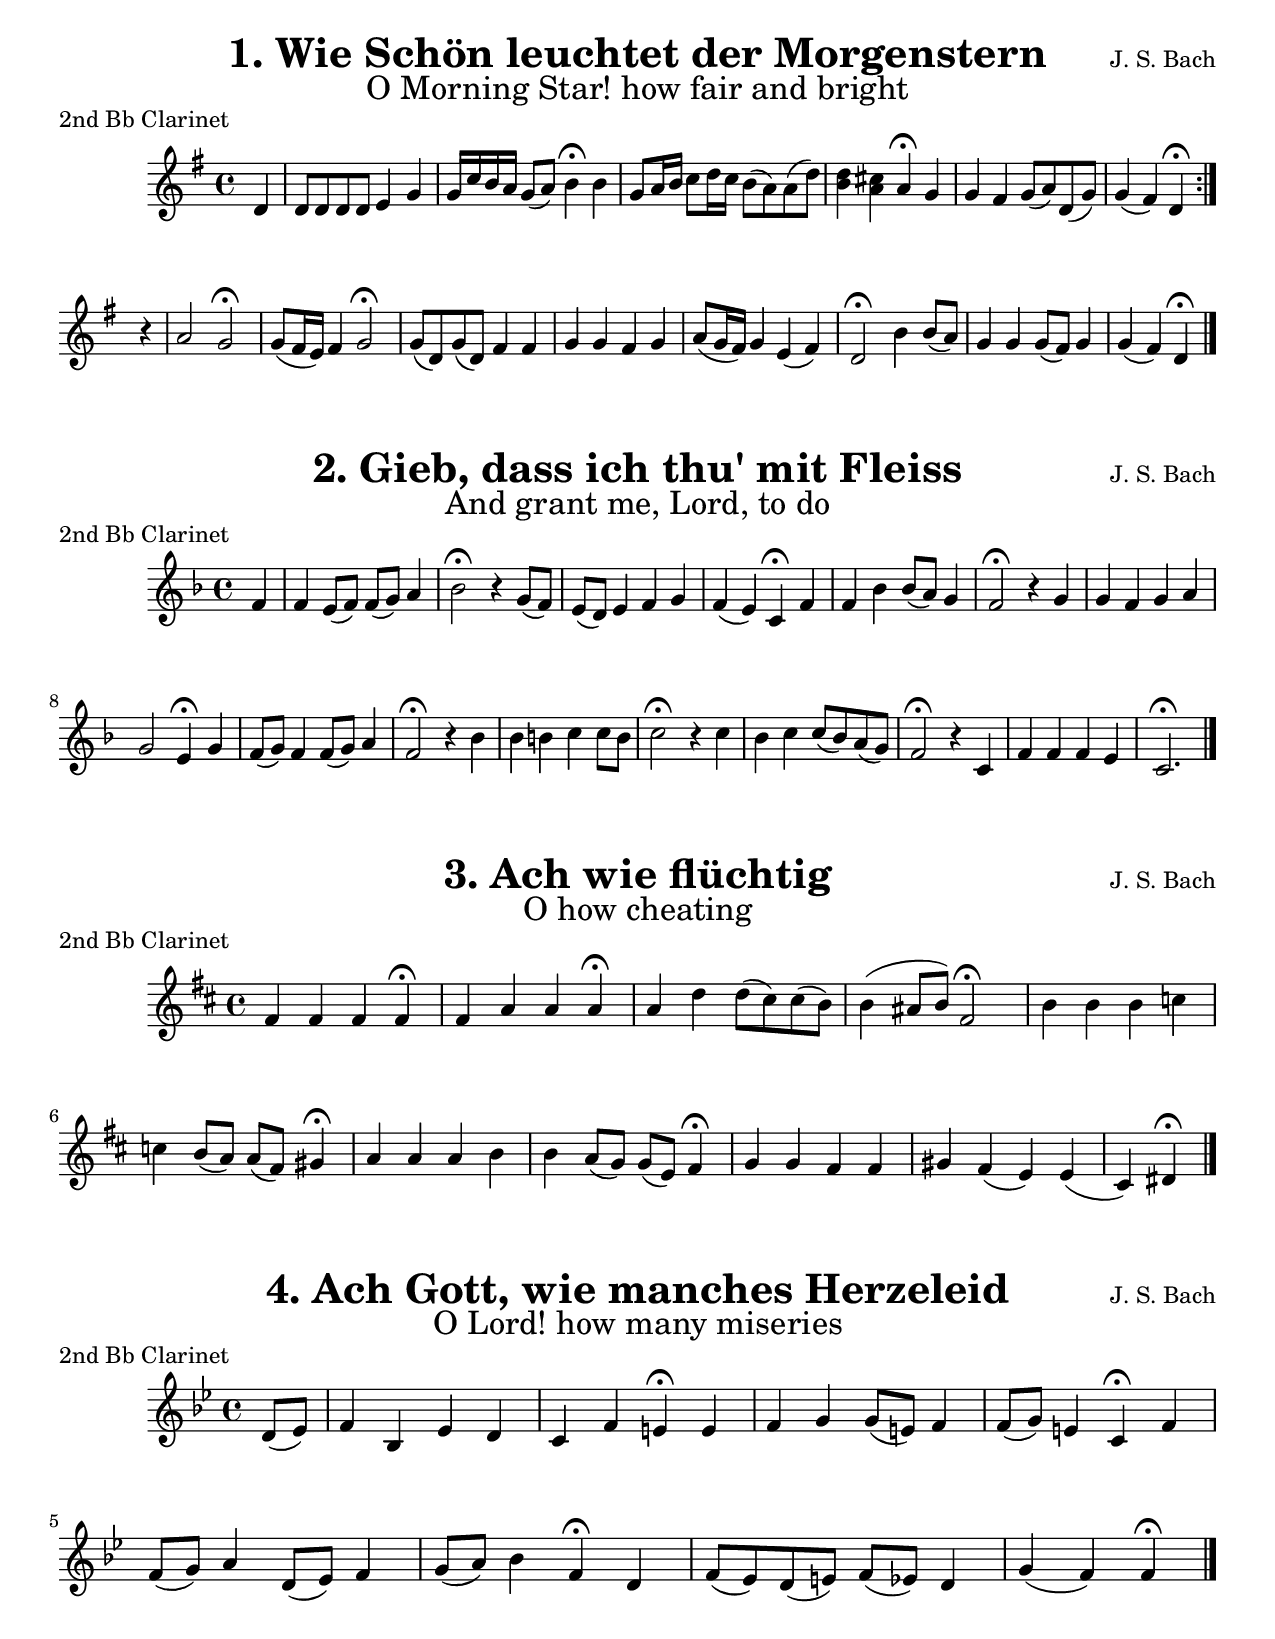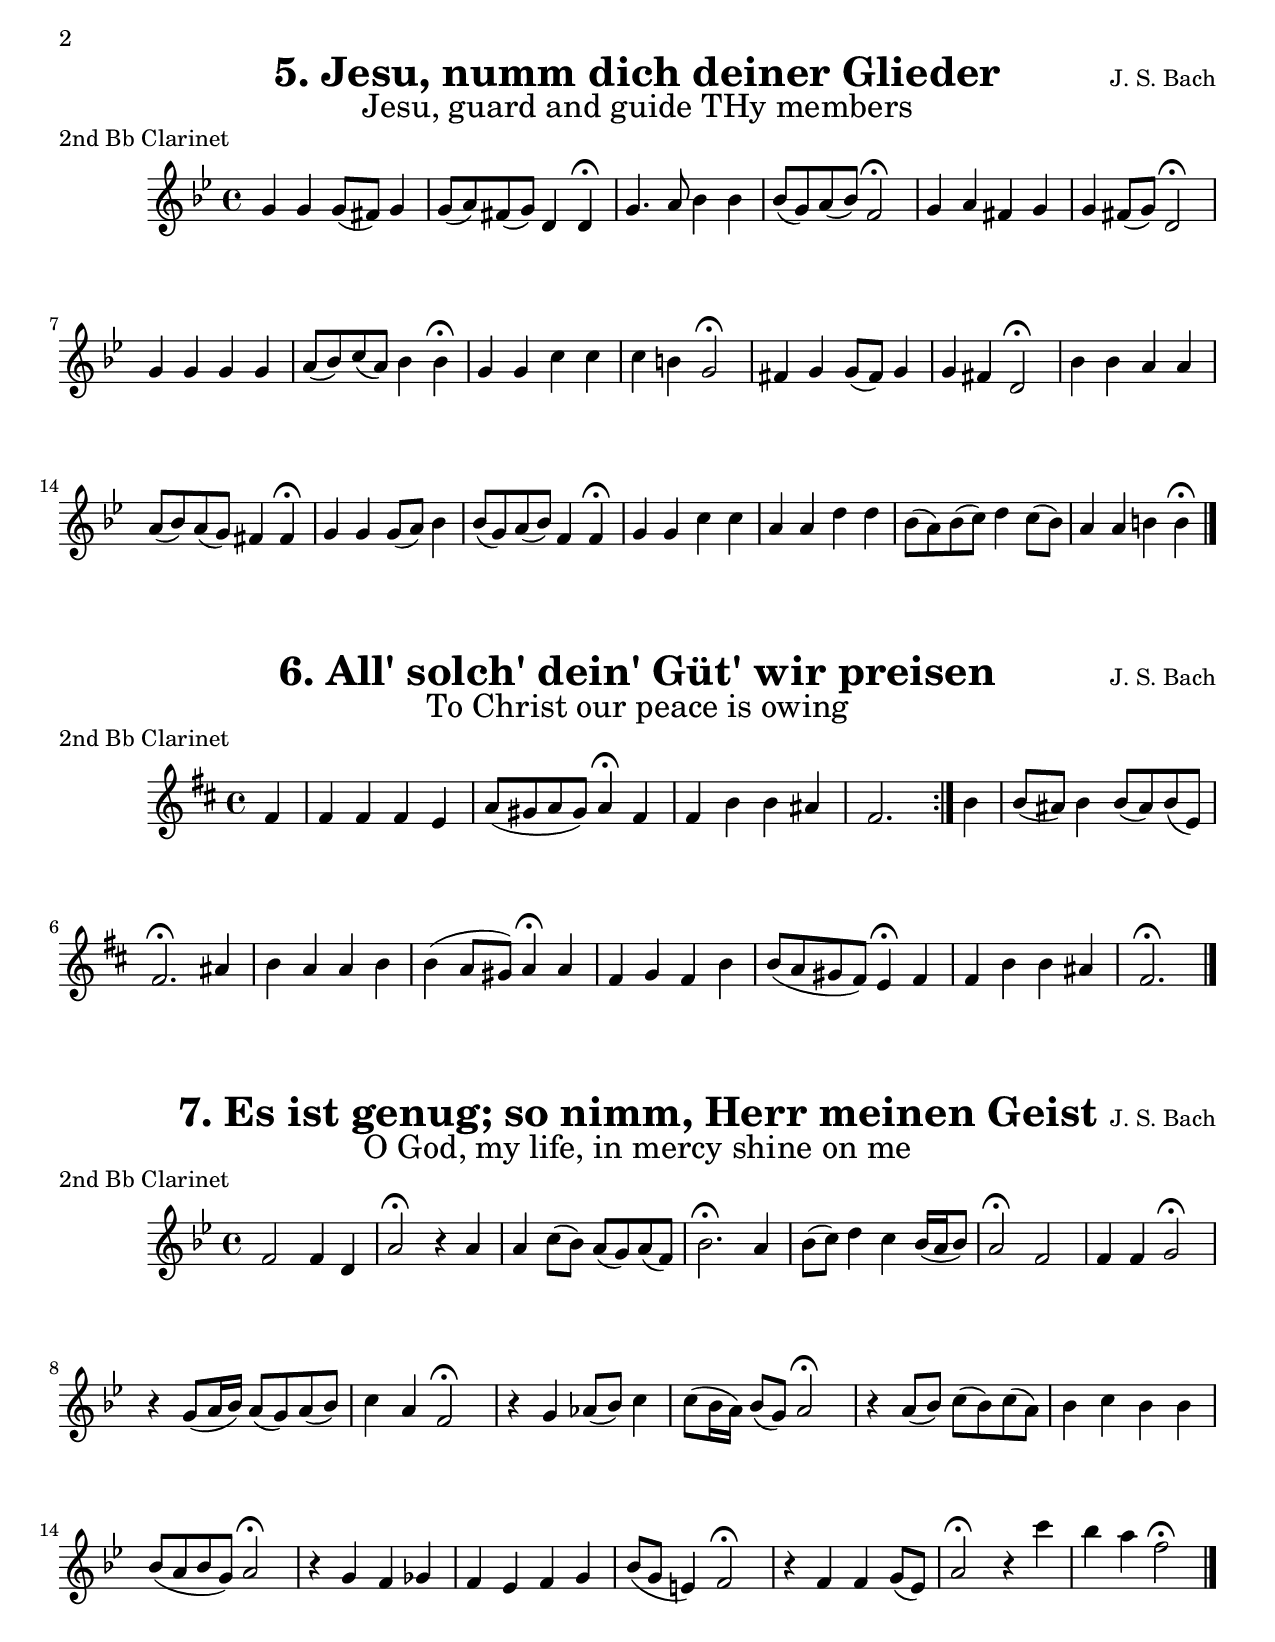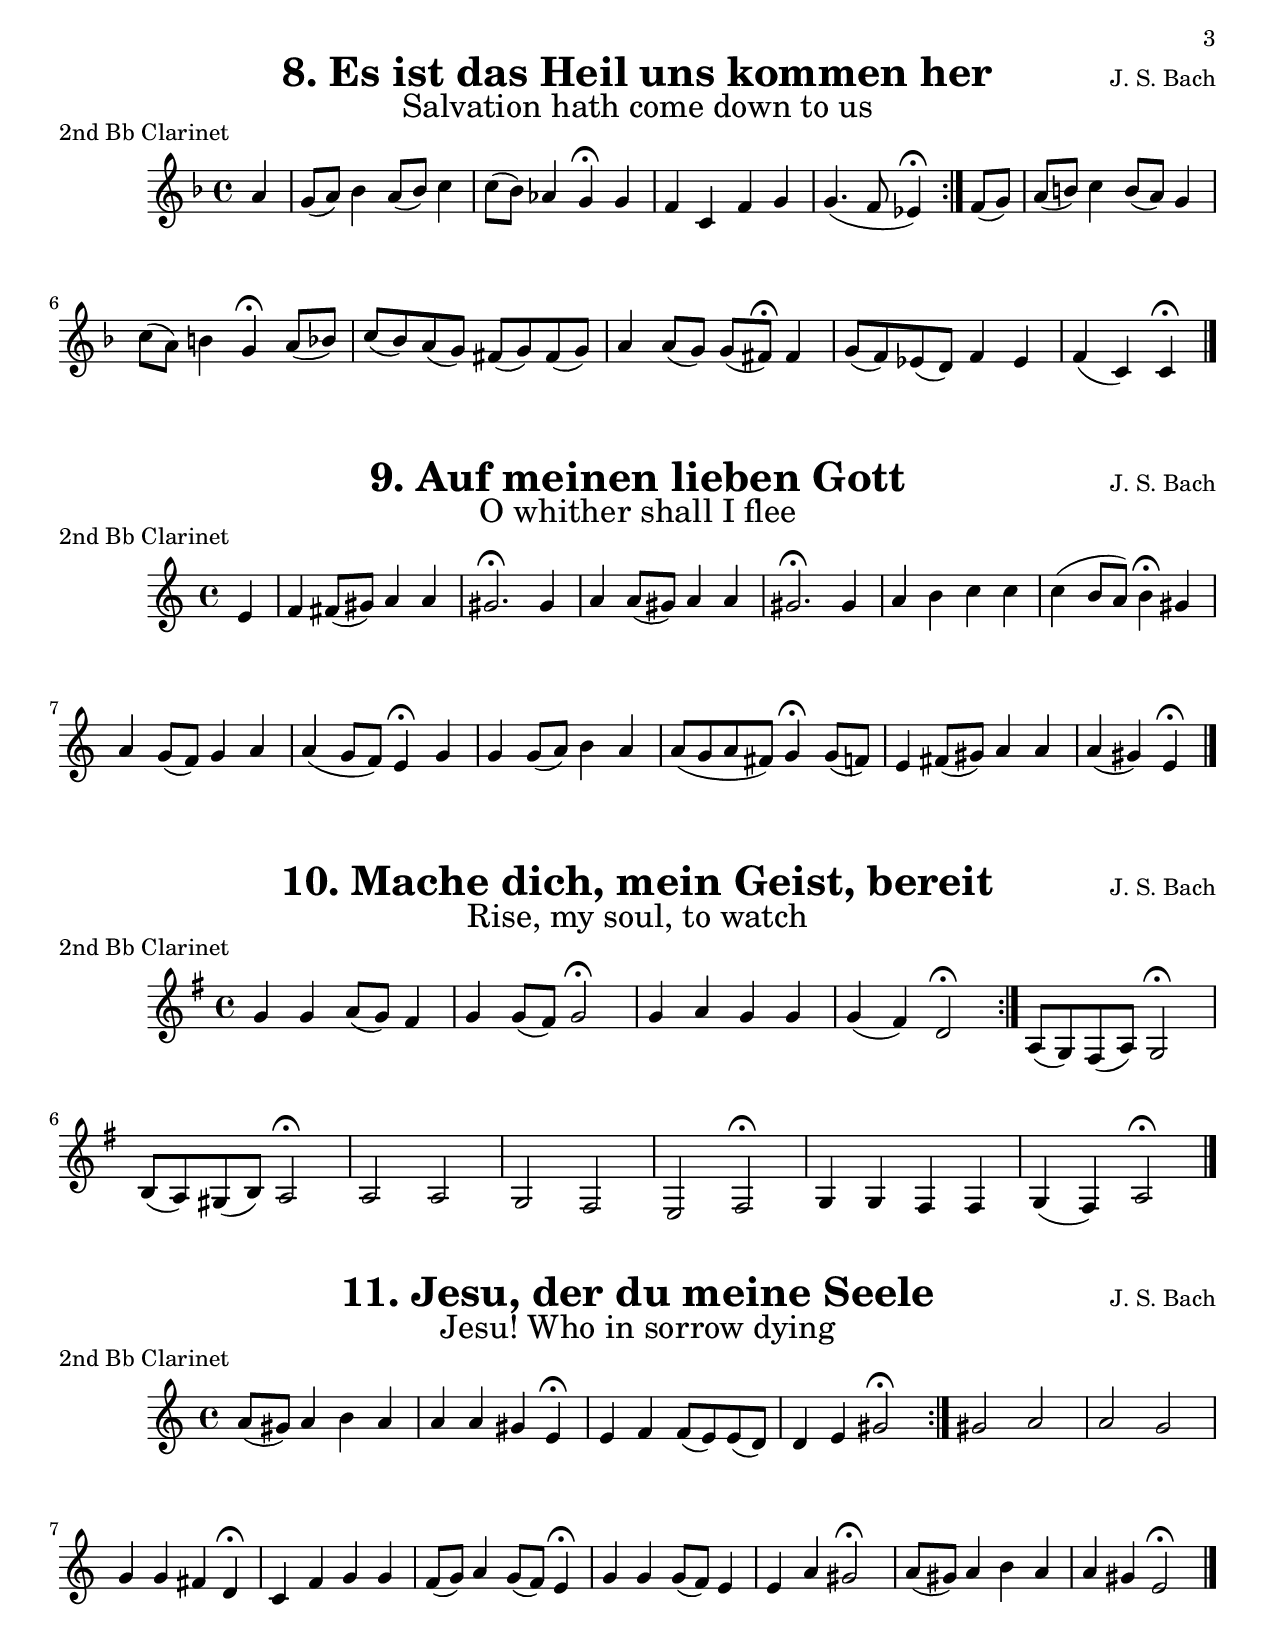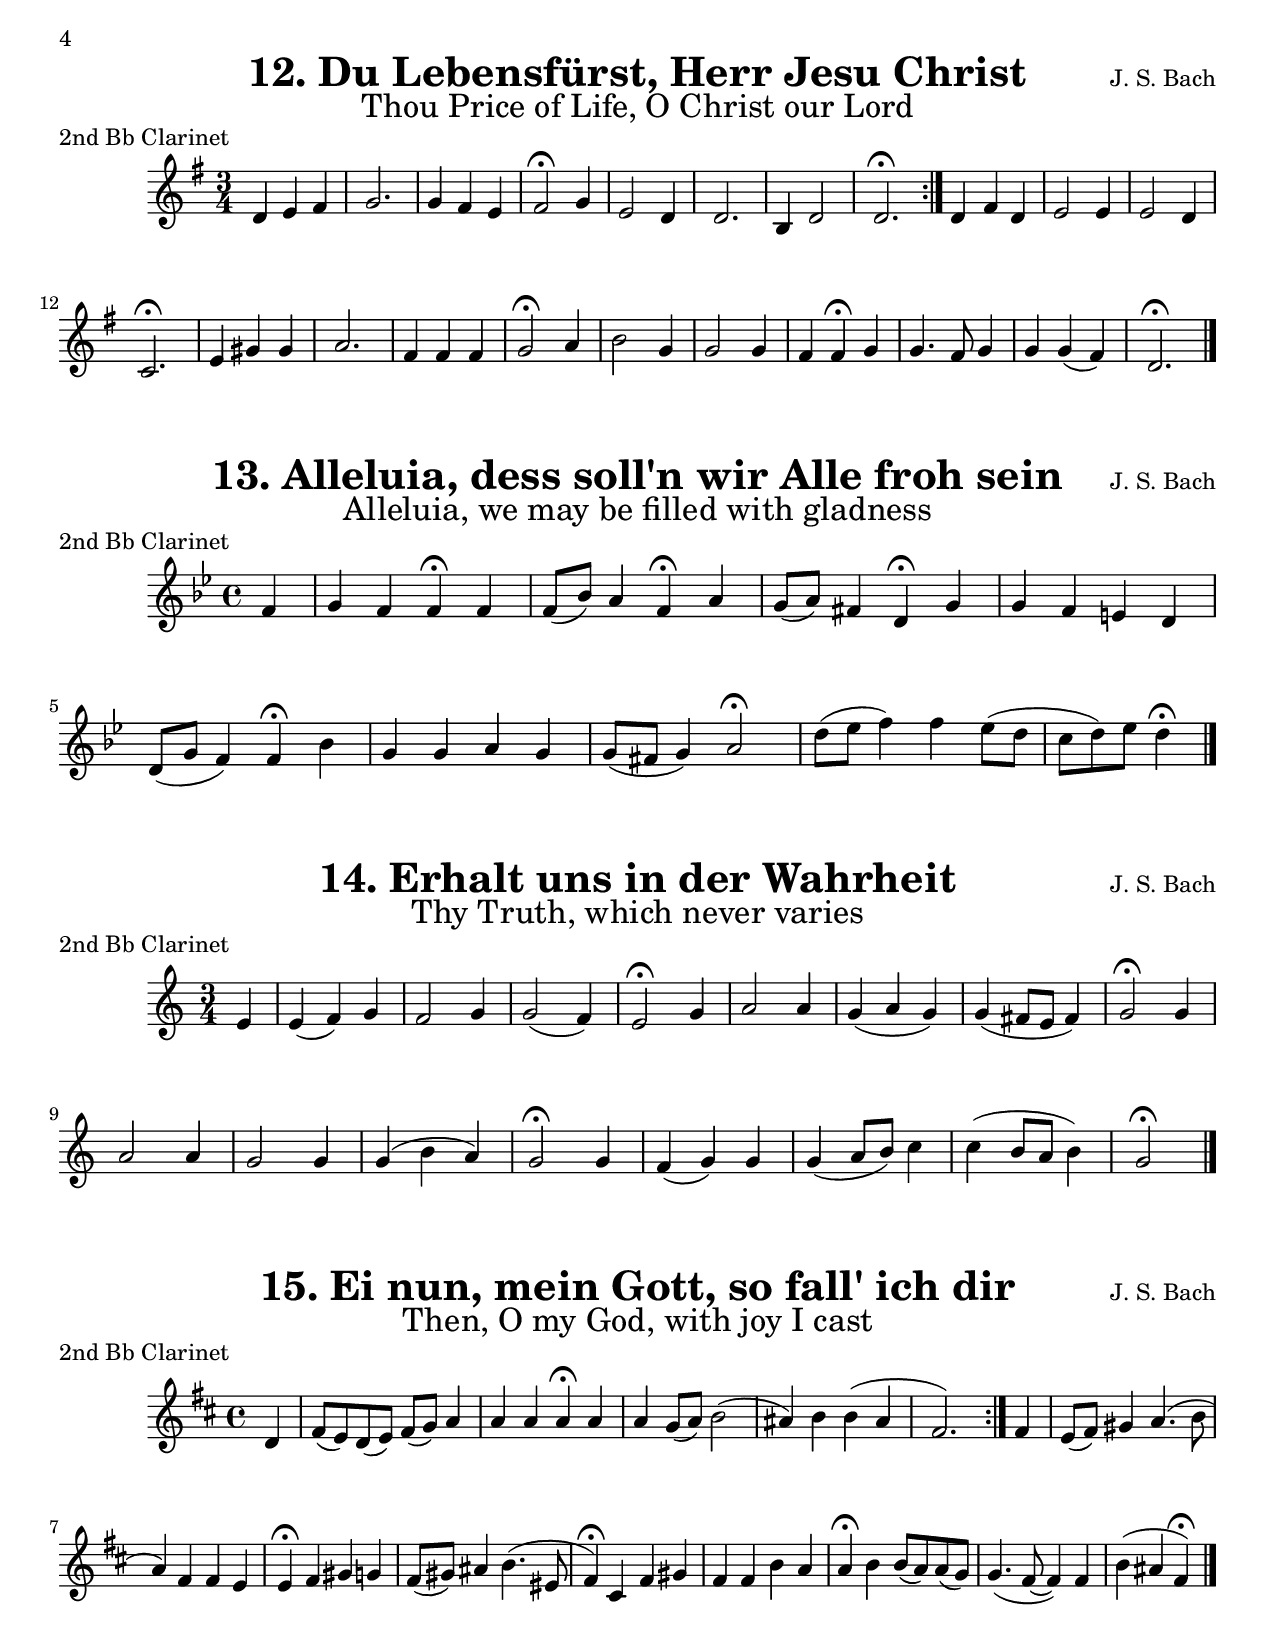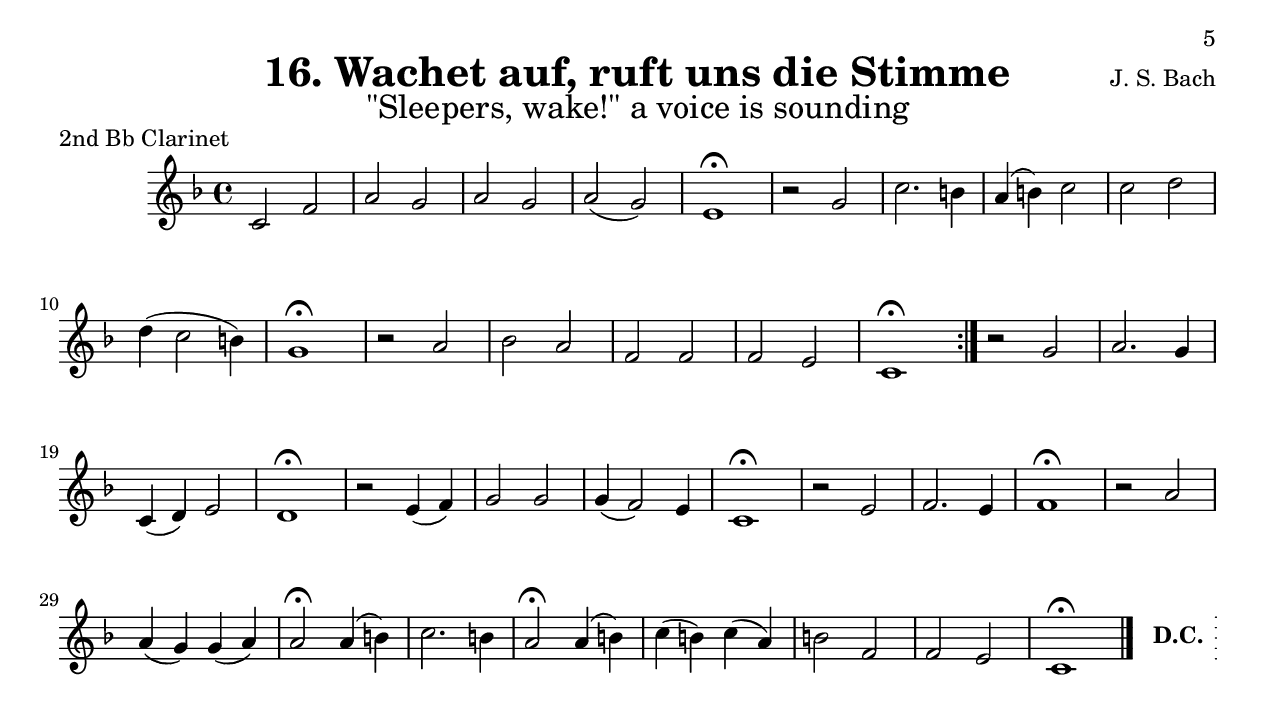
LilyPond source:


\version "2.16.0"
\include "english.ly"

\paper {
    #(set-paper-size "letter")
    ragged-last-bottom = ##t
}

common = {
    \set Score.markFormatter = #format-mark-box-letters
}

\header {
    piece = "2nd Bb Clarinet"
}

cresc = \markup { \italic "cresc." }
dim   = \markup { \italic "dim." }
rit   = \markup { \italic "rit." }
submf = \markup { \italic "subito mf" }

chorale_i = \relative c' {
    \key g \major \time 4/4
    \repeat volta 2 {
        \partial 4 d4 |
        d8 d d d e4 g4 |
        g16 c b a g8( a) b4\fermata b4 |
        g8 a16 b c8 d16 c b8( a) a( d) |
        <d b>4 <cs a>4 a\fermata g |
        g4 fs g8( a) d,( g) |
        g4( fs) d\fermata
    } r4 |
    a'2 g2\fermata |
    g8( fs16 e) fs4 g2\fermata |
    g8( d) g( d) fs4 fs |
    g4 g fs g |
    a8( g16 fs) g4 e( fs) |
    d2\fermata b'4 b8( a) |
    g4 g g8( fs) g4 |
    g4( fs) d\fermata
    \bar "|."
}

chorale_ii = \relative c' {
    \key f \major \time 4/4
    \partial 4 f4 |
    f4 e8( f) f( g) a4 |
    bf2\fermata  r4 g8( f) |
    e8( d) e4 f g |
    f4( e4) c\fermata  f |
    f4 bf bf8( a) g4 |
    f2\fermata r4 g |
    g4 f g a |
    g2 e4\fermata g |
    f8( g) f4 f8( g) a4 |
    f2\fermata r4 bf4 |
    bf4 b c c8{ b} |
    c2\fermata  r4 c |
    bf4 c c8( bf) a( g) |
    f2\fermata r4 c |
    f4 f f e |
    c2.\fermata 
    \bar "|."
}

chorale_iii = \relative c' {
    \key b \minor \time 4/4
    fs4 fs fs fs\fermata |
    fs4 a a a\fermata |
    a4 d d8( cs) cs( b) |
    b4( as8 b) fs2\fermata |
    b4 b b c |
    c4 b8( a) a( fs) gs4\fermata |
    a4 a a b |
    b4 a8( g) g( e) fs4\fermata |
    g4 g fs fs |
    gs4 fs4( e) e( cs) ds4\fermata
    \bar "|."
}

chorale_iv = \relative c' {
    \key bf \major \time 4/4
    \partial 4 d8( ef) |
    f4 bf, ef d |
    c4 f e\fermata e |
    f4 g g8( e) f4 |
    f8( g) e4 c\fermata f4 |
    f8( g) a4 d,8( ef) f4 |
    g8( a) bf4 f\fermata d4 |
    f8( ef) d( e) f( ef) d4 |
    g4( f) f\fermata
    \bar "|."
}

chorale_v = \relative c'' {
    \key g \minor \time 4/4
    g4 g g8( fs) g4 |
    g8( a) fs( g) d4 d4\fermata |
    g4. a8 bf4 bf |
    bf8( g) a( bf) f2\fermata |
    g4 a fs g |
    g4 fs8( g) d2\fermata |
    g4 g g g |
    a8( bf) c( a) bf4 bf4\fermata |
    g4 g c c |
    c4 b g2\fermata |
    fs4 g g8( fs) g4 |
    g4 fs4 d2\fermata |
    bf'4 bf a a |
    a8( bf) a( g) fs4 fs\fermata |
    g4 g g8( a) bf4 |
    bf8( g) a( bf) f4 f4\fermata |
    g4 g c c |
    a4 a d d |
    bf8( a) bf( c) d4 c8( bf) |
    a4 a b b\fermata
    \bar "|."
}

chorale_vi = \relative c' {
    \key b \minor \time 4/4
    \repeat volta 2 {
        \partial 4 fs4 |
        fs4 fs fs e |
        a8( gs a gs) a4\fermata fs4 |
        fs4 b b as fs2.
    }
    b4 |
    b8( as) b4 b8( as) b( e,) |
    fs2.\fermata as4 |
    b4 a a b |
    b4( a8 gs) a4\fermata a |
    fs4 g fs b |
    b8( a gs fs) e4\fermata fs |
    fs4 b b as |
    fs2. \fermata
    \bar "|."
}

chorale_vii = \relative c' {
    \key bf \major \time 4/4
    f2 f4 d |
    a'2\fermata r4 a |
    a4 c8( bf) a( g) a( f) |
    bf2.\fermata a4 |
    bf8( c) d4 c4 bf16( a bf8) |
    a2\fermata f2 |
    f4 f g2\fermata |
    r4 g8( a16 bf) a8( g) a( bf) |
    c4 a4 f2\fermata |
    r4 g4 af8( bf) c4 |
    c8( bf16 a) bf8( g) a2\fermata |
    r4 a8( bf) c( bf) c( a) |
    bf4 c bf bf |
    bf8( a bf g) a2\fermata |
    r4 g f gf |
    f4 ef f g |
    bf8( g e4) f2\fermata |
    r4 f f g8( ef) |
    a2 \fermata r4 c' |
    bf4 a f2\fermata
    \bar "|."
}

chorale_viii = \relative c'' {
    \repeat volta 2 {
        \key f \major \time 4/4
        \partial 4 a4 |
        g8( a) bf4 a8( bf) c4 |
        c8( bf) af4 g\fermata g |
        f4 c f g |
        g4.( f8 ef4)\fermata
    } f8( g) |
    a8( b) c4 b8( a) g4 |
    c8( a) b4 g4\fermata a8( bf) |
    c8( bf) a( g) fs( g) fs( g) |
    a4 a8( g) g( fs)\fermata fs4 |
    g8( f) ef( d) f4 ef4 |
    f4( c) c\fermata
    \bar "|."
}

chorale_ix = \relative c' {
    \key c \major \time 4/4
    \partial 4 e4 |
    f4 fs8( gs) a4 a4 |
    gs2.\fermata gs4 |
    a4 a8( gs) a4 a4 |
    gs2.\fermata gs4 |
    a4 b c c |
    c4( b8 a) b4\fermata gs4 |
    a4 g8( f) g4 a |
    a4( g8 f) e4\fermata g4 |
    g4 g8( a) b4 a |
    a8( g a fs) g4\fermata g8( f) |
    e4 fs8( gs) a4 a4 |
    a4( gs) e\fermata
    \bar "|."
}

chorale_x = \relative c'' {
    \repeat volta 2 {
        \key g \major \time 4/4
        g4 g a8( g) fs4 |
        g4 g8( fs) g2\fermata |
        g4 a g g |
        g4( fs) d2\fermata
    }
    a8( g) fs( a) g2\fermata |
    b8( a) gs( b) a2\fermata |
    a2 a g fs |
    e2 fs2\fermata |
    g4 g fs fs |
    g4( fs) a2\fermata
    \bar "|."
}

chorale_xi = \relative c'' {
    \key a \minor \time 4/4
    \repeat volta 2 {
        a8( gs) a4 b a |
        a4 a gs e\fermata |
        e4 f f8( e) e( d) |
        d4 e gs2\fermata
    }
    gs2 a a g |
    g4 g fs d\fermata  |
    c4 f g g |
    f8( g) a4 g8( f) e4\fermata |
    g4 g4 g8( f) e4 |
    e4 a4 gs2\fermata |
    a8( gs) a4 b a |
    a4 gs e2\fermata
    \bar "|."
}

chorale_xii = \relative c' {
    \key g \major \time 3/4
    \repeat volta 2 {
        d4 e fs | g2. | g4 fs e | fs2\fermata g4 |
        e2 d4 | d2. | b4 d2 | d2. \fermata |
    }
    d4 fs d | e2 e4 | e2 d4 | c2.\fermata |
    e4 gs gs | a2. | fs4 fs fs | g2\fermata a4 |
    b2 g4 | g2 g4 | fs4 fs\fermata g4 |
    g4. fs8 g4 | g4 g( fs) | d2.\fermata
    \bar "|."
}

chorale_xiii = \relative c' {
    \key bf \major \time 4/4
    \partial 4 f4 |
    g4 f f\fermata f |
    f8( bf) a4 f\fermata a4 |
    g8( a) fs4 d\fermata g |
    g4 f e d |
    d8( g f4) f\fermata bf4 |
    g4 g a g |
    g8( fs g4) a2\fermata |
    d8( ef f4) f4 ef8( d |
    c8 d) ef d4 \fermata
    \bar "|."
}

chorale_xiv = \relative c' {
    \key c \major \time 3/4
    \partial 4 e4 | e4( f) g | f2 g4 | g2( f4) | e2\fermata 
    g4 | a2 a4 | g4( a g) | g4( fs8 e fs4) | g2\fermata 
    g4 | a2 a4 | g2 g4 | g4( b a) | g2\fermata
    g4 | f4( g) g | g4( a8 b) c4 | c4( b8 a b4) | g2\fermata
    \bar "|."
}

chorale_xv = \relative c' {
    \repeat volta 2 {
        \key d \major \time 4/4
        \partial 4 d4 |
        fs8( e) d( e) fs( g) a4 |
        a4 a a\fermata a |
        a4 g8( a) b2( |
        as4) b b( as | fs2.)
    }
    fs4 |
    e8( fs) gs4 a4.( b8 |
    a4) fs fs e |
    e4\fermata fs gs g |
    fs8( gs) as4 b4.( es,8 |
    fs4)\fermata cs fs gs |
    fs4 fs b a |
    a4\fermata b4 b8( a) a( g) |
    g4.( fs8~fs4 ) fs4 |
    b4( as fs)\fermata
    \bar "|."
}

chorale_xvi = \relative c' {
    \key f \major \time 4/4
    \repeat volta 2 {
        c2 f | a g | a g | a( g) | e1\fermata |
        r2 g2 | c2. b4 | a4( b) c2 | c2 d | d4( c2 b4) | g1\fermata |
        r2 a | bf a | f f | f e | c1\fermata
    }
    r2 g' | a2. g4 | c,4( d) e2 | d1\fermata |
    r2 e4( f) | g2 g2 | g4( f2) e4 | c1\fermata |
    r2 e2 | f2. e4 | f1\fermata
    r2 a2 | a4( g) g( a) | a2\fermata
    a4( b) | c2. b4 | a2\fermata
    a4( b) | c4( b) c( a) | b2 f | f e | c1\fermata
    \bar "|."
    \cadenzaOn
    \stopStaff
    \once \override TextScript.extra-offset = #'( 0 . -3.0 )
    \once \override TextScript.word-space = #1.5
    s1^\markup { \bold "D.C." }
    \startStaff
    \cadenzaOff
}




\header {
    title = ""
    composer = ""
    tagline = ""
}

\markup {
    \fill-line {
        \null
        \center-column {
            \line { \bold \fontsize #5 "1. Wie Schön leuchtet der Morgenstern" }
            \line {       \fontsize #3 "O Morning Star! how fair and bright" }
        }
        "J. S. Bach"
    }
}

\score {
    \new Staff  { \chorale_i } 
    \layout { }
}


\markup {
    \fill-line {
        \null
        \center-column {
            \line { \bold \fontsize #5 "2. Gieb, dass ich thu' mit Fleiss" }
            \line {       \fontsize #3 "And grant me, Lord, to do" }
        }
        "J. S. Bach"
    }
}

\score {
    \new Staff  { \chorale_ii }
    \layout { }
}


\markup {
    \fill-line {
        \null
        \center-column {
            \line { \bold \fontsize #5 "3. Ach wie flüchtig" }
            \line {       \fontsize #3 "O how cheating" }
        }
        "J. S. Bach"
    }
}

\score {
    \new Staff  { \chorale_iii }
    \layout { }
}


\markup {
    \fill-line {
        \null
        \center-column {
            \line { \bold \fontsize #5 "4. Ach Gott, wie manches Herzeleid" }
            \line {       \fontsize #3 "O Lord! how many miseries" }
        }
        "J. S. Bach"
    }
}

\score {
    \new Staff  { \chorale_iv } 
    \layout { }
}

\pageBreak

\markup {
    \fill-line {
        \null
        \center-column {
            \line { \bold \fontsize #5 "5. Jesu, numm dich deiner Glieder" }
            \line {       \fontsize #3 "Jesu, guard and guide THy members" }
        }
        "J. S. Bach"
    }
}

\score {
    \new Staff  { \chorale_v } 
    \layout { }
}


\markup {
    \fill-line {
        \null
        \center-column {
            \line { \bold \fontsize #5 "6. All' solch' dein' Güt' wir preisen" }
            \line {       \fontsize #3 "To Christ our peace is owing" }
        }
        "J. S. Bach"
    }
}

\score {
    \new Staff  { \chorale_vi } 
    \layout { }
}


\markup {
    \fill-line {
        \null
        \center-column {
            \line { \bold \fontsize #5 "7. Es ist genug; so nimm, Herr meinen Geist" }
            \line {       \fontsize #3 "O God, my life, in mercy shine on me" }
        }
        "J. S. Bach"
    }
}

\score {
    \new Staff  { \chorale_vii } 
    \layout { }
}


\pageBreak

\markup {
    \fill-line {
        \null
        \center-column {
            \line { \bold \fontsize #5 "8. Es ist das Heil uns kommen her" }
            \line {       \fontsize #3 "Salvation hath come down to us" }
        }
        "J. S. Bach"
    }
}

\score {
    \new Staff  { \chorale_viii } 
    \layout { }
}


\markup {
    \fill-line {
        \null
        \center-column {
            \line { \bold \fontsize #5 "9. Auf meinen lieben Gott" }
            \line {       \fontsize #3 "O whither shall I flee" }
        }
        "J. S. Bach"
    }
}

\score {
    \new Staff  { \chorale_ix } 
    \layout { }
}


\markup {
    \fill-line {
        \null
        \center-column {
            \line { \bold \fontsize #5 "10. Mache dich, mein Geist, bereit" }
            \line {       \fontsize #3 "Rise, my soul, to watch" }
        }
        "J. S. Bach"
    }
}

\score {
    \new Staff  { \chorale_x } 
    \layout { }
}


\markup {
    \fill-line {
        \null
        \center-column {
            \line { \bold \fontsize #5 "11. Jesu, der du meine Seele" }
            \line {       \fontsize #3 "Jesu! Who in sorrow dying" }
        }
        "J. S. Bach"
    }
}

\score {
    \new Staff  { \chorale_xi } 
    \layout { }
}


\pageBreak

\markup {
    \fill-line {
        \null
        \center-column {
            \line { \bold \fontsize #5 "12. Du Lebensfürst, Herr Jesu Christ" }
            \line {       \fontsize #3 "Thou Price of Life, O Christ our Lord" }
        }
        "J. S. Bach"
    }
}

\score {
    \new Staff  { \chorale_xii } 
    \layout { }
}


\markup {
    \fill-line {
        \null
        \center-column {
            \line { \bold \fontsize #5 "13. Alleluia, dess soll'n wir Alle froh sein" }
            \line {       \fontsize #3 "Alleluia, we may be filled with gladness" }
        }
        "J. S. Bach"
    }
}

\score {
    \new Staff  { \chorale_xiii } 
    \layout { }
}


\markup {
    \fill-line {
        \null
        \center-column {
            \line { \bold \fontsize #5 "14. Erhalt uns in der Wahrheit" }
            \line {       \fontsize #3 "Thy Truth, which never varies" }
        }
        "J. S. Bach"
    }
}

\score {
    \new Staff  { \chorale_xiv } 
    \layout { }
}


\markup {
    \fill-line {
        \null
        \center-column {
            \line { \bold \fontsize #5 "15. Ei nun, mein Gott, so fall' ich dir" }
            \line {       \fontsize #3 "Then, O my God, with joy I cast" }
        }
        "J. S. Bach"
    }
}

\score {
    \new Staff  { \chorale_xv } 
    \layout { }
}


\pageBreak

\markup {
    \fill-line {
        \null
        \center-column {
            \line { \bold \fontsize #5 "16. Wachet auf, ruft uns die Stimme" }
            \line {       \fontsize #3 "\"Sleepers, wake!\" a voice is sounding" }
        }
        "J. S. Bach"
    }
}

\score {
    \new Staff  { \chorale_xvi } 
    \layout { }
}

